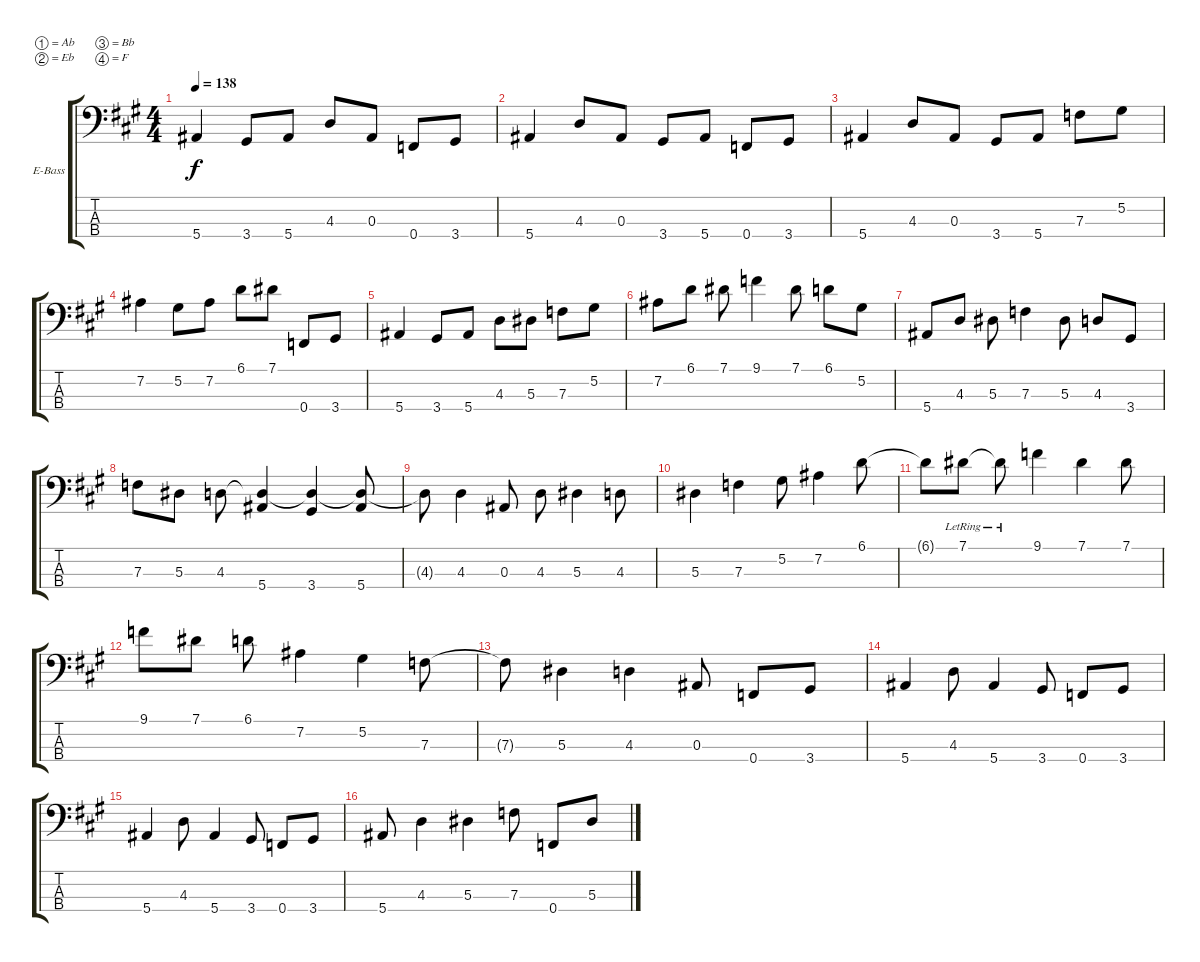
\defaultSystemsLayout 4
\bracketExtendMode groupsimilarinstruments
\firstSystemTrackNameOrientation horizontal
\otherSystemsTrackNameOrientation horizontal
\track ("Bass" "E-Bass") {instrument electricbassfinger}
\staff {score tabs}
\tuning (Ab2 Eb2 Bb1 F1)
\ts (4 4)
\tempo 138
\clef f4
\scale
0.929382
\ks a
5.4.4{dy f} 3.4.8 5.4.8 4.3.8 0.3.8 0.4.8 3.4.8 |
\scale
1.07062 5.4.4 4.3.8 0.3.8 3.4.8 5.4.8 0.4.8 3.4.8 |
\scale
0.929382 5.4.4 4.3.8 0.3.8 3.4.8 5.4.8 7.3.8 5.2.8 |
\scale
1.07062 7.2.4 5.2.8 7.2.8 6.1.8 7.1.8 0.4.8 3.4.8 |
\scale
0.929382 5.4.4 3.4.8 5.4.8 4.3.8 5.3.8 7.3.8 5.2.8 |
\scale
1.07062 7.2.8 6.1.8 7.1.8 9.1.4 7.1.8 6.1.8 5.2.8 |
\scale
0.929382 5.4.8 4.3.8 5.3.8 7.3.4 5.3.8 4.3.8 3.4.8 |
\scale
1.07062 7.3.8 5.3.8 4.3.8 (5.4 4.3{t}).4 (3.4 4.3{t}).4 (5.4 4.3{t}).8 |
\scale
0.929382 4.3{t}.8 4.3.4 0.3.8 4.3.8 5.3.4 4.3.8 |
\scale
1.07062 5.3.4 7.3.4 5.2.8 7.2.4 6.1.8 |
\scale
0.929382 6.1{t}.8 7.1{lr}.8 7.1{lr t}.8 9.1.4 7.1.4 7.1.8 |
\scale
1.07062 9.1.8 7.1.8 6.1.8 7.2.4 5.2.4 7.3.8 |
\scale
0.929382 7.3{t}.8 5.3.4 4.3.4 0.3.8 0.4.8 3.4.8 |
\scale
1.07062 5.4.4 4.3.8 5.4.4 3.4.8 0.4.8 3.4.8 |
\scale
0.929382 5.4.4 4.3.8 5.4.4 3.4.8 0.4.8 3.4.8 |
\scale
1.07062 5.4.8 4.3.4 5.3.4 7.3.8 0.4.8 5.3.8
